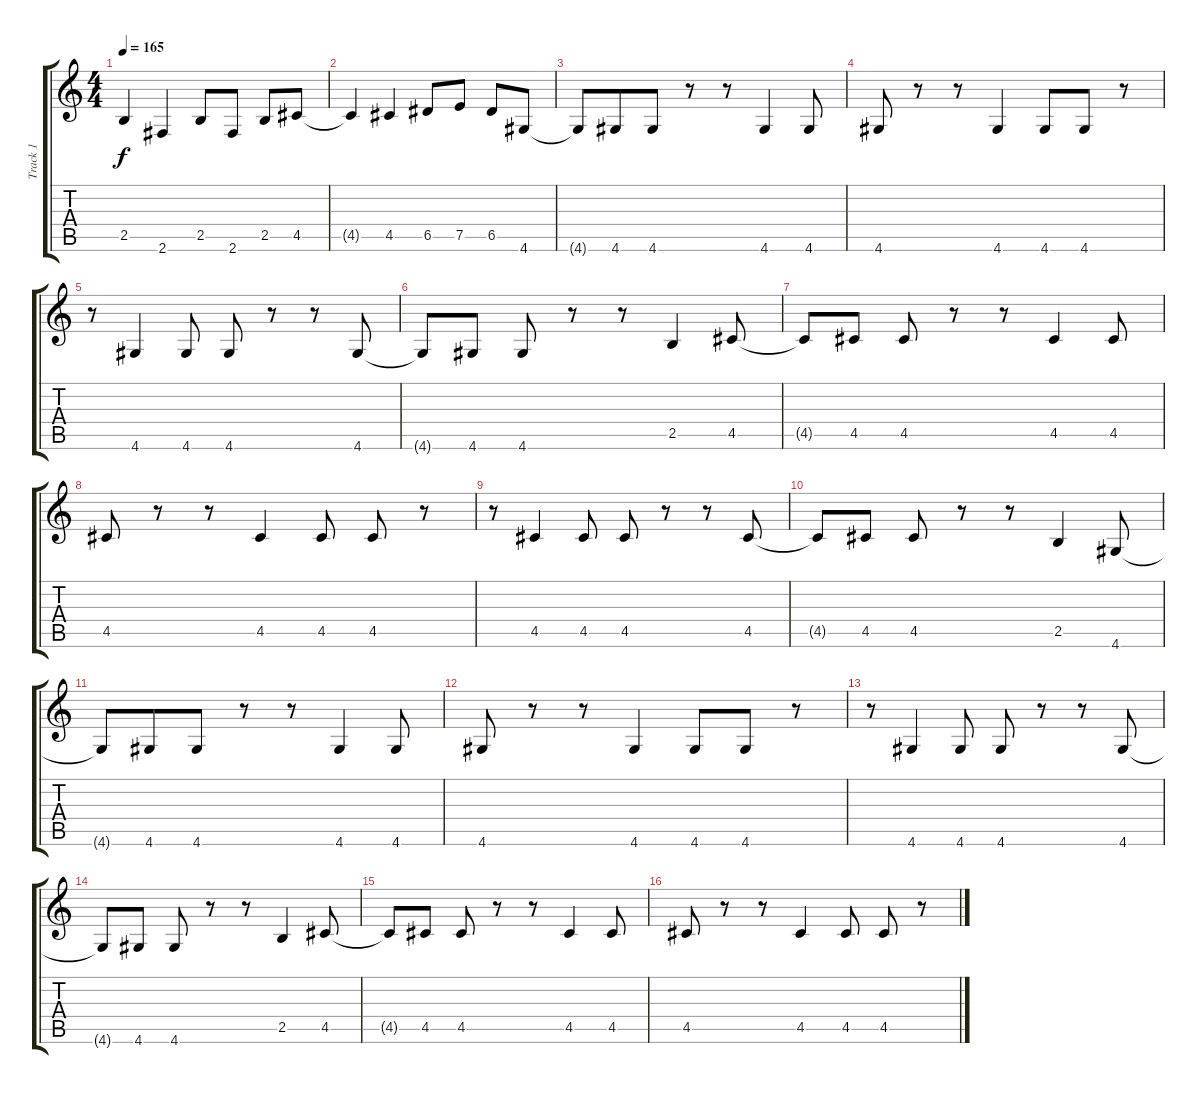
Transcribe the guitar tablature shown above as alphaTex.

\track ("Track 1" "Track 1") {instrument electricbassfinger}
\staff {score tabs}
\tuning (E4 B3 G3 D3 A2 E2) {hide}
\ts (4 4)
\tempo 165
\clef g2
\ks c
2.5.4{dy f} 2.6.4 2.5.8 2.6.8 2.5.8 4.5.8 |
4.5{t}.4 4.5.4 6.5.8 7.5.8 6.5.8 4.6.8 |
4.6{t}.8 4.6.8{beam merge} 4.6.8 r.8 r.8 4.6.4 4.6.8 |
4.6.8 r.8 r.8 4.6.4 4.6.8{beam merge} 4.6.8 r.8 |
r.8 4.6.4 4.6.8 4.6.8 r.8 r.8 4.6.8 |
4.6{t}.8 4.6.8 4.6.8 r.8 r.8 2.5.4 4.5.8 |
4.5{t}.8 4.5.8 4.5.8 r.8 r.8 4.5.4 4.5.8 |
4.5.8 r.8 r.8 4.5.4 4.5.8 4.5.8 r.8 |
r.8 4.5.4 4.5.8 4.5.8 r.8 r.8 4.5.8 |
4.5{t}.8 4.5.8 4.5.8 r.8 r.8 2.5.4 4.6.8 |
4.6{t}.8 4.6.8{beam merge} 4.6.8 r.8 r.8 4.6.4 4.6.8 |
4.6.8 r.8 r.8 4.6.4 4.6.8{beam merge} 4.6.8 r.8 |
r.8 4.6.4 4.6.8 4.6.8 r.8 r.8 4.6.8 |
4.6{t}.8 4.6.8 4.6.8 r.8 r.8 2.5.4 4.5.8 |
4.5{t}.8 4.5.8 4.5.8 r.8 r.8 4.5.4 4.5.8 |
4.5.8 r.8 r.8 4.5.4 4.5.8 4.5.8 r.8
